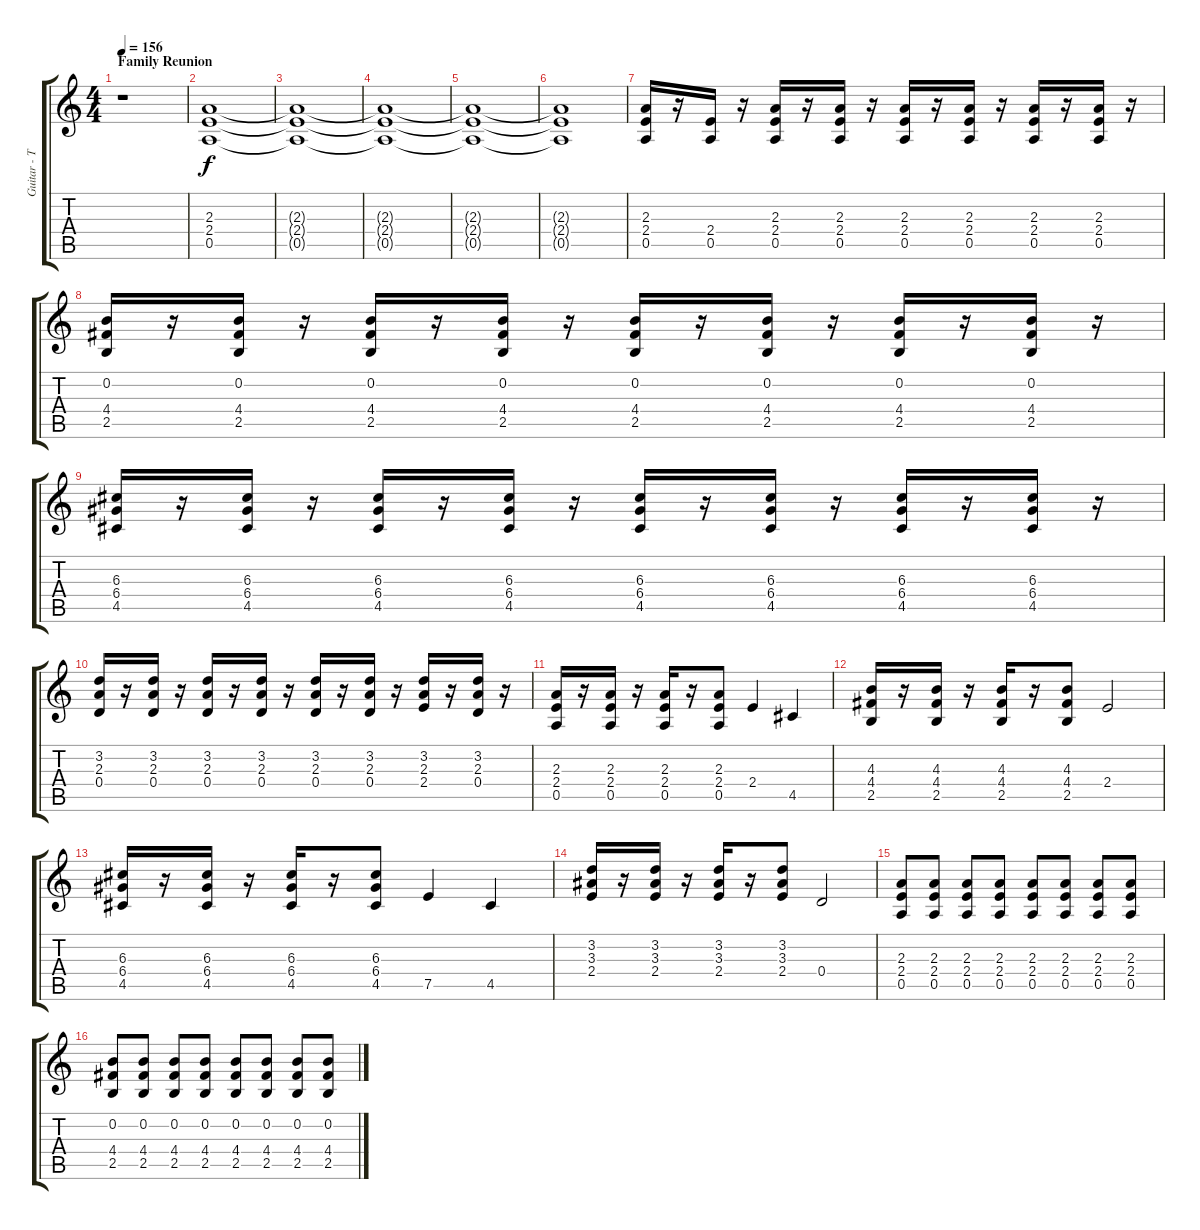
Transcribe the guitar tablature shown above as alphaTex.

\track ("Guitar - Tom Mattew Delonge" "Guitar - T") {instrument distortionguitar}
\staff {score tabs}
\tuning (E4 B3 G3 D3 A2 E2) {hide}
\ts (4 4)
\section ("" "Family Reunion")
\tempo 156
\clef g2
\ks c
r.1{dy f} |
(2.3 2.4 0.5).1 |
(2.3{t} 2.4{t} 0.5{t}).1 |
(2.3{t} 2.4{t} 0.5{t}).1 |
(2.3{t} 2.4{t} 0.5{t}).1 |
(2.3{t} 2.4{t} 0.5{t}).1 |
(2.3 2.4 0.5).16 r.16 (2.4 0.5).16 r.16 (2.3 2.4 0.5).16 r.16 (2.3 2.4 0.5).16 r.16 (2.3 2.4 0.5).16 r.16 (2.3 2.4 0.5).16 r.16 (2.3 2.4 0.5).16 r.16 (2.3 2.4 0.5).16 r.16 |
(0.2 4.4 2.5).16 r.16 (0.2 4.4 2.5).16 r.16 (0.2 4.4 2.5).16 r.16 (0.2 4.4 2.5).16 r.16 (0.2 4.4 2.5).16 r.16 (0.2 4.4 2.5).16 r.16 (0.2 4.4 2.5).16 r.16 (0.2 4.4 2.5).16 r.16 |
(6.3 6.4 4.5).16 r.16 (6.3 6.4 4.5).16 r.16 (6.3 6.4 4.5).16 r.16 (6.3 6.4 4.5).16 r.16 (6.3 6.4 4.5).16 r.16 (6.3 6.4 4.5).16 r.16 (6.3 6.4 4.5).16 r.16 (6.3 6.4 4.5).16 r.16 |
(3.2 2.3 0.4).16 r.16 (3.2 2.3 0.4).16 r.16 (3.2 2.3 0.4).16 r.16 (3.2 2.3 0.4).16 r.16 (3.2 2.3 0.4).16 r.16 (3.2 2.3 0.4).16 r.16 (3.2 2.3 2.4).16 r.16 (3.2 2.3 0.4).16 r.16 |
(2.3 2.4 0.5).16 r.16 (2.3 2.4 0.5).16 r.16 (2.3 2.4 0.5).16 r.16 (2.3 2.4 0.5).8 2.4.4 4.5.4 |
(4.3 4.4 2.5).16 r.16 (4.3 4.4 2.5).16 r.16 (4.3 4.4 2.5).16 r.16 (4.3 4.4 2.5).8 2.4.2 |
(6.3 6.4 4.5).16 r.16 (6.3 6.4 4.5).16 r.16 (6.3 6.4 4.5).16 r.16 (6.3 6.4 4.5).8 7.5.4 4.5.4 |
(3.2 3.3 2.4).16 r.16 (3.2 3.3 2.4).16 r.16 (3.2 3.3 2.4).16 r.16 (3.2 3.3 2.4).8 0.4.2 |
(2.3 2.4 0.5).8 (2.3 2.4 0.5).8 (2.3 2.4 0.5).8 (2.3 2.4 0.5).8 (2.3 2.4 0.5).8 (2.3 2.4 0.5).8 (2.3 2.4 0.5).8 (2.3 2.4 0.5).8 |
(0.2 4.4 2.5).8 (0.2 4.4 2.5).8 (0.2 4.4 2.5).8 (0.2 4.4 2.5).8 (0.2 4.4 2.5).8 (0.2 4.4 2.5).8 (0.2 4.4 2.5).8 (0.2 4.4 2.5).8
